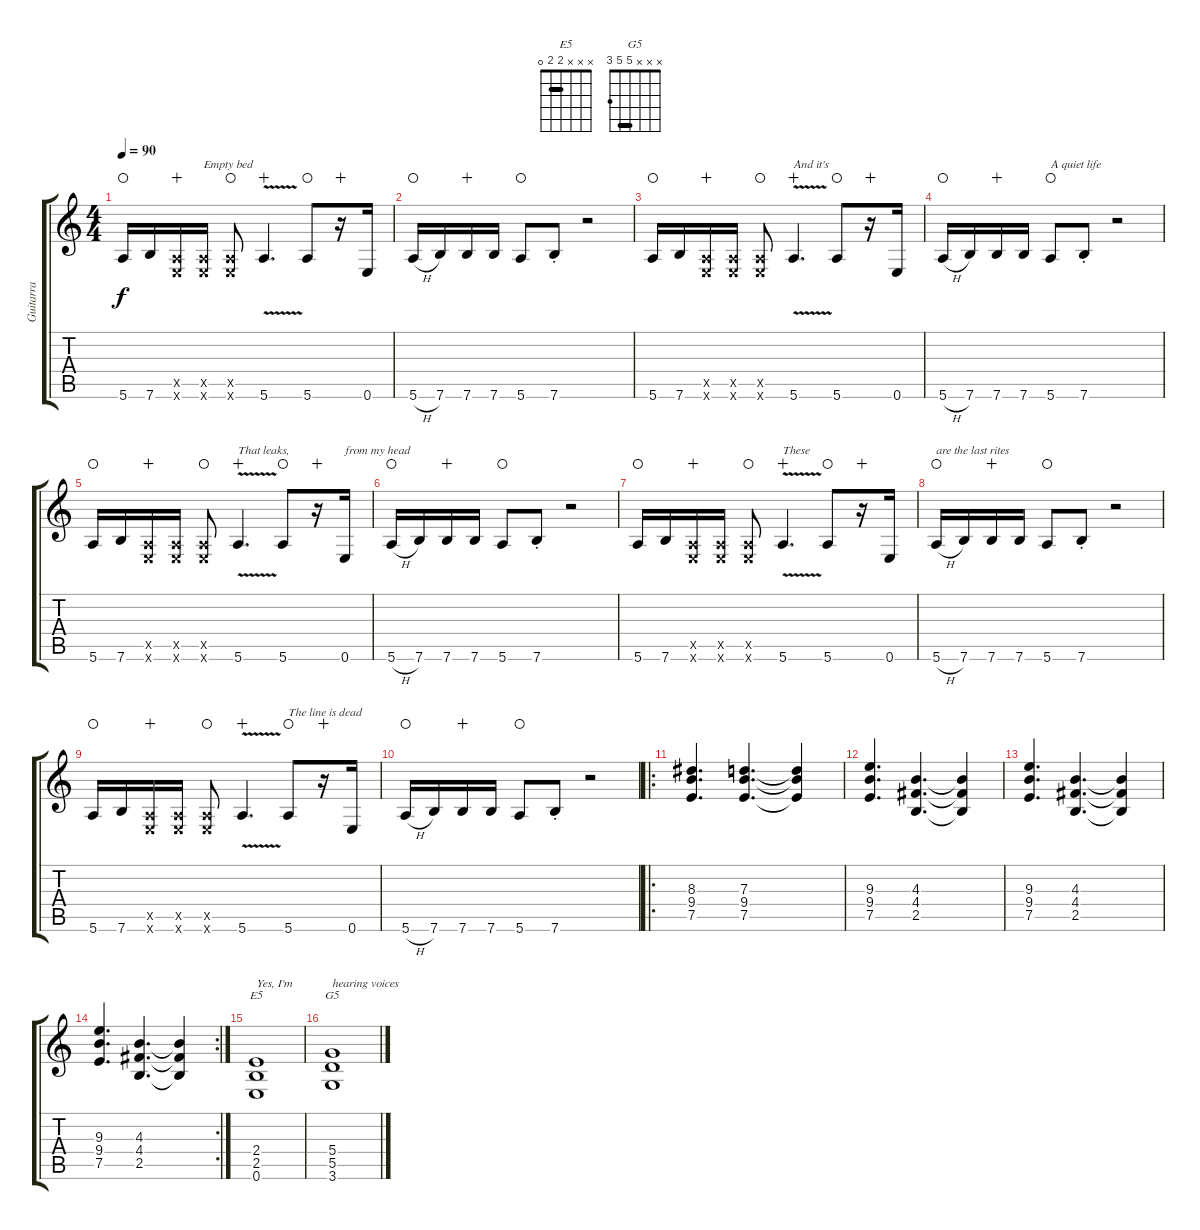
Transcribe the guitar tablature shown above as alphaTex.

\track ("Guitarra" "Guitarra") {instrument distortionguitar}
\staff {score tabs}
\tuning (E4 B3 G3 D3 A2 E2) {hide}
\chord ("E5" x x x 2 2 0) {barre 2}
\chord ("G5" x x x 5 5 3) {barre 5}
\ts (4 4)
\tempo 90
\clef g2
\ks c
5.6.16{dy f waho} 7.6.16 (0.5{x} 0.6{x}).16{wahc} (0.5{x} 0.6{x}).16{txt "Empty bed"} (0.5{x} 0.6{x}).8{waho} 5.6{v}.4{d wahc} 5.6.8{waho} r.16{wahc} 0.6.16 |
5.6{h}.16{waho} 7.6.16 7.6.16{wahc} 7.6.16 5.6.8{waho} 7.6{st}.8 r.2 |
5.6.16{waho} 7.6.16 (0.5{x} 0.6{x}).16{wahc} (0.5{x} 0.6{x}).16 (0.5{x} 0.6{x}).8{waho} 5.6{v}.4{d txt "And it's " wahc} 5.6.8{waho} r.16{wahc} 0.6.16 |
5.6{h}.16{waho} 7.6.16 7.6.16{wahc} 7.6.16 5.6.8{txt "A quiet life" waho} 7.6{st}.8 r.2 |
5.6.16{waho} 7.6.16 (0.5{x} 0.6{x}).16{wahc} (0.5{x} 0.6{x}).16 (0.5{x} 0.6{x}).8{waho} 5.6{v}.4{d txt "That leaks, " wahc} 5.6.8{waho} r.16{wahc} 0.6.16{txt "from my head"} |
5.6{h}.16{waho} 7.6.16 7.6.16{wahc} 7.6.16 5.6.8{waho} 7.6{st}.8 r.2 |
5.6.16{waho} 7.6.16 (0.5{x} 0.6{x}).16{wahc} (0.5{x} 0.6{x}).16 (0.5{x} 0.6{x}).8{waho} 5.6{v}.4{d txt "These " wahc} 5.6.8{waho} r.16{wahc} 0.6.16 |
5.6{h}.16{txt "are the last rites" waho} 7.6.16 7.6.16{wahc} 7.6.16 5.6.8{waho} 7.6{st}.8 r.2 |
5.6.16{waho} 7.6.16 (0.5{x} 0.6{x}).16{wahc} (0.5{x} 0.6{x}).16 (0.5{x} 0.6{x}).8{waho} 5.6{v}.4{d wahc} 5.6.8{txt "The line is dead" waho} r.16{wahc} 0.6.16 |
5.6{h}.16{waho} 7.6.16 7.6.16{wahc} 7.6.16 5.6.8{waho} 7.6{st}.8 r.2 |
\ro
(8.3 9.4 7.5).4{d} (7.3 9.4 7.5).4{d} (7.3{t} 9.4{t} 7.5{t}).4 |
(9.3 9.4 7.5).4{d} (4.3 4.4 2.5).4{d} (4.3{t} 4.4{t} 2.5{t}).4 |
(9.3 9.4 7.5).4{d} (4.3 4.4 2.5).4{d} (4.3{t} 4.4{t} 2.5{t}).4 |
\rc 2
(9.3 9.4 7.5).4{d} (4.3 4.4 2.5).4{d} (4.3{t} 4.4{t} 2.5{t}).4 |
(2.4 2.5 0.6).1{ch "E5" txt "Yes, I'm "} |
(5.4 5.5 3.6).1{ch "G5" txt "hearing voices "}
